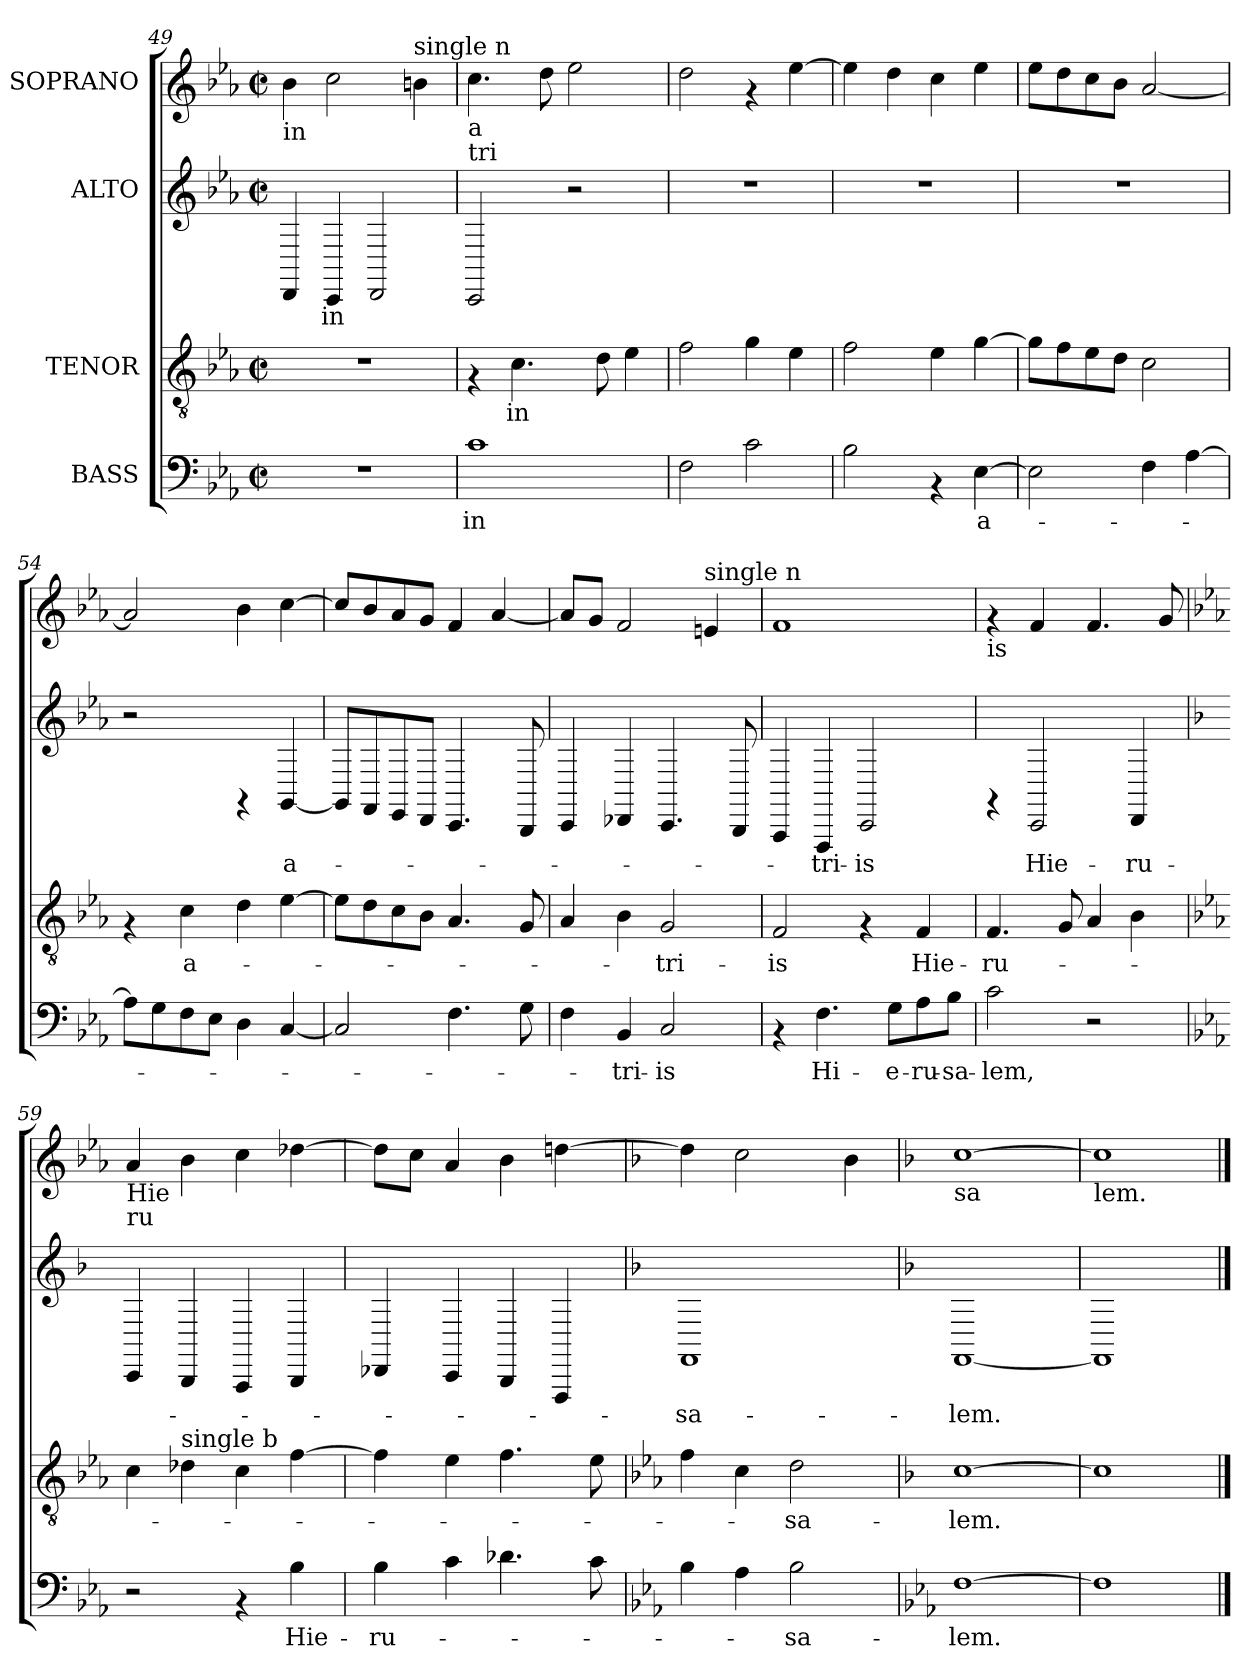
**kern	**text	**kern	**text	**kern	**text	**kern
*part4	*part4	*part3	*part3	*part2	*part2	*part1
*staff4	*staff4	*staff3	*staff3	*staff2	*staff2	*staff1
*I"BASS	*	*I"TENOR	*	*I"ALTO	*	*I"SOPRANO
*clefF4	*	*clefGv2	*	*clefG2	*	*clefG2
*k[b-e-a-]	*	*k[b-e-a-]	*	*k[b-e-a-]	*	*k[b-e-a-]
*E-:	*	*E-:	*	*E-:	*	*E-:
*M2/2	*	*M2/2	*	*M2/2	*	*M2/2
*met(c|)	*	*met(c|)	*	*met(c|)	*	*met(c|)
=49	=49	=49	=49	=49	=49	=49
!	!	!	!	!	!	!LO:TX:b:t=in
1r	.	1r	.	4DD/	.	4b-\
!	!	!	!	!	!LO:LY:b	!
.	.	.	.	4CC/	in	2cc\
.	.	.	.	2DD/	.	.
!	!	!	!	!	!	!LO:TX:a:t=single n
.	.	.	.	.	.	4b\
=50	=50	=50	=50	=50	=50	=50
!	!	!	!	!	!	!LO:TX:b:t=a
!	!	!	!	!	!	!LO:TX:b:t=tri
!	!LO:LY:b	!	!	!	!	!
1c	in	4rF	.	2CC/	.	4.cc\
!	!	!	!LO:LY:b	!	!	!
.	.	4.c\	in	.	.	.
.	.	.	.	.	.	8dd\
.	.	.	.	2r	.	2ee-\
.	.	8d\	.	.	.	.
.	.	4e-\	.	.	.	.
=51	=51	=51	=51	=51	=51	=51
2F\	.	2f\	.	1r	.	2dd\
2c\	.	4g\	.	.	.	4rf
.	.	4e-\	.	.	.	[>4ee-\
=52	=52	=52	=52	=52	=52	=52
2B-\	.	2f\	.	1r	.	4ee-\]
.	.	.	.	.	.	4dd\
4rAA	.	4e-\	.	.	.	4cc\
!	!LO:LY:b	!	!	!	!	!
[<4E-\	a-	[<4g\	.	.	.	4ee-\
!!LO:LB:g=z
=53	=53	=53	=53	=53	=53	=53
2E-\]	.	8g\L]	.	1r	.	8ee-\L
.	.	8f\	.	.	.	8dd\
.	.	8e-\	.	.	.	8cc\
.	.	8d\J	.	.	.	8b-\J
4F\	.	2c\	.	.	.	[<2a-/
[>4A-\	.	.	.	.	.	.
=54	=54	=54	=54	=54	=54	=54
8A-\L]	.	4rF	.	2r	.	2a-/]
8G\	.	.	.	.	.	.
!	!	!	!LO:LY:b	!	!	!
8F\	.	4c\	a-	.	.	.
8E-\J	.	.	.	.	.	.
4D\	.	4d\	.	4rFF	.	4b-\
!	!	!	!	!	!LO:LY:b	!
[<4C/	.	[>4e-\	.	[<4GG/	a-	[>4cc\
=55	=55	=55	=55	=55	=55	=55
2C/]	.	8e-\L]	.	8GG/L]	.	8cc/L]
.	.	8d\	.	8FF/	.	8b-/
.	.	8c\	.	8EE-/	.	8a-/
.	.	8B-\J	.	8DD/J	.	8g/J
4.F\	.	4.A-/	.	4.CC/	.	4f/
.	.	.	.	.	.	[<4a-/
8G\	.	8G/	.	8BBB-/	.	.
=56	=56	=56	=56	=56	=56	=56
4F\	.	4A-/	.	4CC/	.	8a-/L]
.	.	.	.	.	.	8g/J
!	!LO:LY:b	!	!	!	!	!
4BB-/	-tri-	4B-\	.	4DD-X/	.	2f/
!	!LO:LY:b	!	!LO:LY:b	!	!	!
2C/	-is	2G/	-tri-	4.CC/	.	.
!	!	!	!	!	!	!LO:TX:a:t=single n
.	.	.	.	.	.	4e/
.	.	.	.	8BBB-/	.	.
=57	=57	=57	=57	=57	=57	=57
!	!	!	!LO:LY:b	!	!	!
4rAA	.	2F/	-is	4AAA-/	.	1f
!	!LO:LY:b	!	!	!	!LO:LY:b	!
4.F\	Hi-	.	.	4FFF/	-tri-	.
!	!	!	!	!	!LO:LY:b	!
.	.	4rF	.	2CC/	-is	.
!	!LO:LY:b	!	!	!	!	!
8G\L	-e-	.	.	.	.	.
!	!LO:LY:b	!	!LO:LY:b	!	!	!
8A-\	-ru-	4F/	Hie-	.	.	.
!	!LO:LY:b	!	!	!	!	!
8B-\J	-sa-	.	.	.	.	.
!!LO:PB:g=z
=58	=58	=58	=58	=58	=58	=58
!	!	!	!	!	!	!LO:TX:b:t=is
!	!LO:LY:b	!	!LO:LY:b	!	!	!
2c\	-lem,	4.F/	-ru-	4rFF	.	4rf
!	!	!	!	!	!LO:LY:b	!
.	.	.	.	2CC/	Hie-	4f/
.	.	8G/	.	.	.	.
2r	.	4A-/	.	.	.	4.f/
!	!	!	!	!	!LO:LY:b	!
.	.	4B-\	.	4DD/	-ru-	.
.	.	.	.	.	.	8g/
=59	=59	=59	=59	=59	=59	=59
*	*	*	*	*k[b-]	*	*
*	*	*	*	*F:	*	*
!	!	!	!	!	!	!LO:TX:b:t=Hie
!	!	!	!	!	!	!LO:TX:b:t=ru
2r	.	4c\	.	4CC/	.	4a-/
!	!	!LO:TX:a:t=single b	!	!	!	!
.	.	4d-\	.	4BBB-/	.	4b-\
4rAA	.	4c\	.	4AAA/	.	4cc\
!	!LO:LY:b	!	!	!	!	!
4B-\	Hie-	[>4f\	.	4BBB-/	.	[>4dd-X\
=60	=60	=60	=60	=60	=60	=60
!	!LO:LY:b	!	!	!	!	!
4B-\	-ru-	4f\]	.	4DD-X/	.	8dd-\L]
.	.	.	.	.	.	8cc\J
4c\	.	4e-\	.	4CC/	.	4a-/
4.d-X\	.	4.f\	.	4BBB-/	.	4b-\
.	.	.	.	4FFF/	.	[>4dd\
8c\	.	8e-\	.	.	.	.
=61	=61	=61	=61	=61	=61	=61
*	*	*	*	*	*	*k[b-]
*	*	*	*	*	*	*F:
!	!	!	!	!	!LO:LY:b	!
4B-\	.	4f\	.	1FF	-sa-	4dd\]
4A-\	.	4c\	.	.	.	2cc\
!	!LO:LY:b	!	!LO:LY:b	!	!	!
2B-\	-sa-	2d\	-sa-	.	.	.
.	.	.	.	.	.	4b-\
=62	=62	=62	=62	=62	=62	=62
*	*	*k[b-]	*	*	*	*
*	*	*F:	*	*	*	*
!	!	!	!	!	!	!LO:TX:b:t=sa
!	!LO:LY:b	!	!LO:LY:b	!	!LO:LY:b	!
[>1F	-lem.	[>1c	-lem.	[<1FF	-lem.	[>1cc
=63	=63	=63	=63	=63	=63	=63
!	!	!	!	!	!	!LO:TX:b:t=lem.
1F]	.	1c]	.	1FF]	.	1cc]
==	==	==	==	==	==	==
*-	*-	*-	*-	*-	*-	*-
